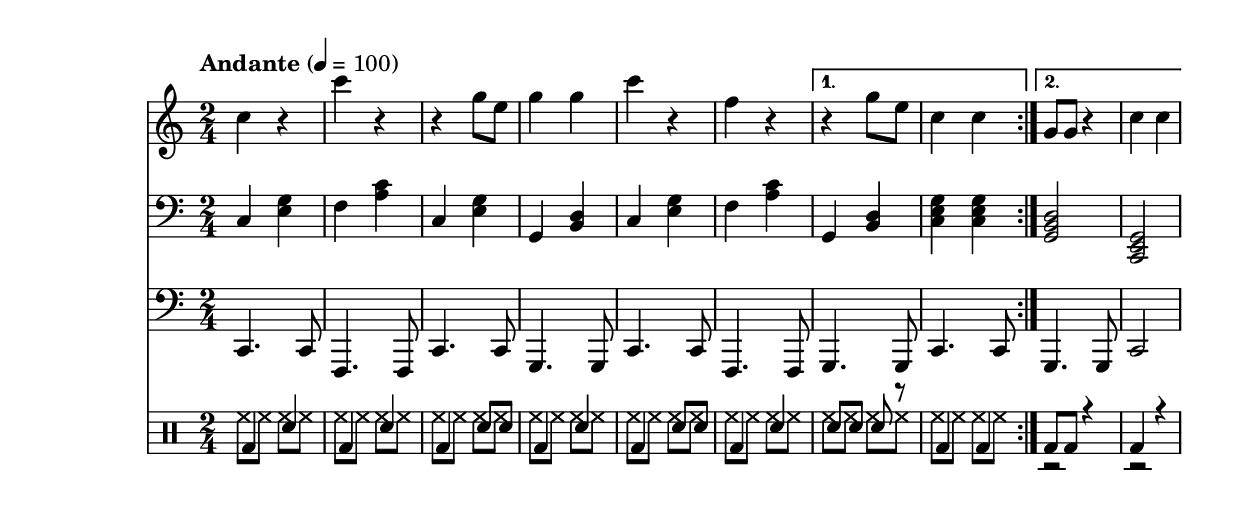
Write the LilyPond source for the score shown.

% LilyBin
% Период
% Простая мелодия с аккордами
% Финальный аккорд сделан "картошкой", для придания ему "финальности"
% Последний аккорд первого повтора сделан мощнее
% Простейшая барабанная дорожка
% Простенький басс
% T S T D T S D T

\version "2.18.2"

myMelody = \new Staff {
	\time 2/4
	\tempo "Andante" 4 = 100
	\clef "treble"
	\key c \major
    
    \set Staff.midiInstrument = #"acoustic grand"
    \set Staff.midiMinimumVolume = #0.5
    \set Staff.midiMaximumVolume = #0.9
    
	\repeat volta 2 {
		c4 r             % C
        c' r             % F
        r g8 e8          % C
        g4 g4            % G
        
        c4 r             % C
        f, r             % F
	}
	\alternative {
		{ r4 g8 e8       % G
          c4 c           % C
        }
		{ g8 g8 r4       % G
          c4 c           % C
        }
	}
}

myAcc = \new Staff {
	\time 2/4
	\tempo "Andante" 4 = 100
	\clef "bass"
	\key c \major
    
    \set Staff.midiInstrument = #"acoustic grand"
    \set Staff.midiMinimumVolume = #0.3
    \set Staff.midiMaximumVolume = #0.7
    
	\repeat volta 2 {
		c4 <e g>         % C
        f  <a c>         % F
        c, <e g>         % C
        g, <b d>         % G
                         
        c  <e g>         % C
        f  <a c>         % F
	}
	\alternative {
		{ g,4 <b d>        % G
          <c e g>4 <c e g> % C
        }
		{ <g  b d>2      % G
          <c, e g>2      % C
        }
	}
}

myBass = \new Staff {
	\time 2/4
	\tempo "Andante" 4 = 100
	\clef "bass"
	\key c \major
    
    \set Staff.midiInstrument = #"electric bass (finger)"
    \set Staff.midiMinimumVolume = #0.3
    \set Staff.midiMaximumVolume = #0.5
    
	\repeat volta 2 {
		c4.  c8      % C
        f,4. f8      % F
        c'4. c8      % C
        g4.  g8      % G

        c4.  c8      % C
        f,4. f8      % F
	}
	\alternative {
		{ g4. g8        % G
          c4. c8        % C
        }
		{ g4. g8        % G
          c2            % C
        }
	}
}

drumsMain = \drummode {
    \repeat volta 2 {
        bd4 sn         % C
        bd4 sn         % F
        bd4 sn8 sn     % C
        bd4 sn         % G
                         
        bd4 sn8 sn     % C
        bd4 sn         % F
    }
    \alternative {
        { sn8 sn sn r  % G
          bd4 bd       % C
        }
        { bd8 bd r4    % G
          bd4 r        % C
        }
    }
}

drumsAcc = \drummode {
    \repeat volta 2 {
        hh8 hh hh hh         % C
        hh8 hh hh hh         % F
        hh8 hh hh hh         % C
        hh8 hh hh hh         % G
                         
        hh8 hh hh hh         % C
        hh8 hh hh hh         % F
    }
    \alternative {
        { hh8 hh hh hh       % G
          hh8 hh hh hh       % C
        }
        { r2                 % G
          r2                 % C
        }
    }
}


drumsTrack = \new DrumStaff {
	\time 2/4
	\tempo "Andante" 4 = 100
    
    \set DrumStaff.midiMinimumVolume = #0.2
    \set DrumStaff.midiMaximumVolume = #0.5
    <<
        \new DrumVoice { \voiceTwo \drumsAcc }
        \new DrumVoice { \voiceOne \drumsMain }
    >>
}

main =  {
	<<
	\relative c'' { \myMelody }
	\relative c { \myAcc }
    \relative c, { \myBass }
    { \drumsTrack }
	>>
}

\score{
	\main
	\layout{ }
}

\score{
	\unfoldRepeats
	\main
	\midi{ }
}


